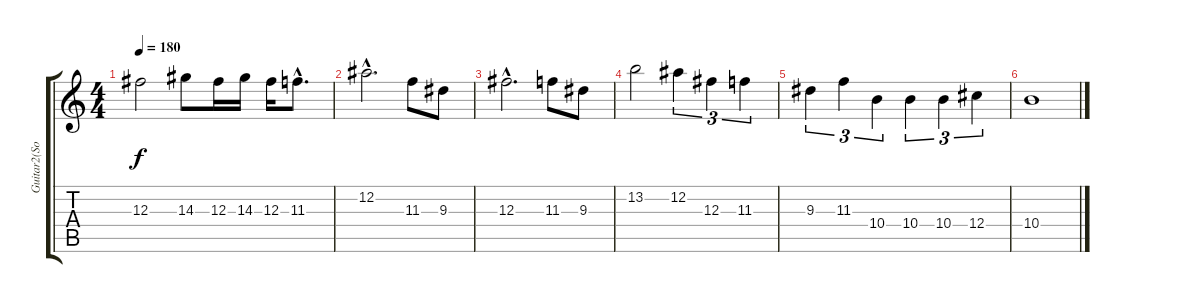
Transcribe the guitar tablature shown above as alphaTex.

\track ("Guitar2(Solo)" "Guitar2(So") {instrument distortionguitar}
\staff {score tabs}
\tuning (Eb4 Bb3 Gb3 Db3 Ab2 Eb2) {hide}
\ts (4 4)
\tempo 180
\clef g2
\ks c
12.3.2{dy f} 14.3.8 12.3.16 14.3.16 12.3.16 11.3{hac}.8{d} |
12.2{hac}.2{d} 11.3.8 9.3.8 |
12.3{hac}.2{d} 11.3.8 9.3.8 |
13.2.2 12.2.4{tu (3 2)} 12.3.4{tu (3 2)} 11.3.4{tu (3 2)} |
9.3.4{tu (3 2)} 11.3.4{tu (3 2)} 10.4.4{tu (3 2)} 10.4.4{tu (3 2)} 10.4.4{tu (3 2)} 12.4.4{tu (3 2)} |
10.4.1
